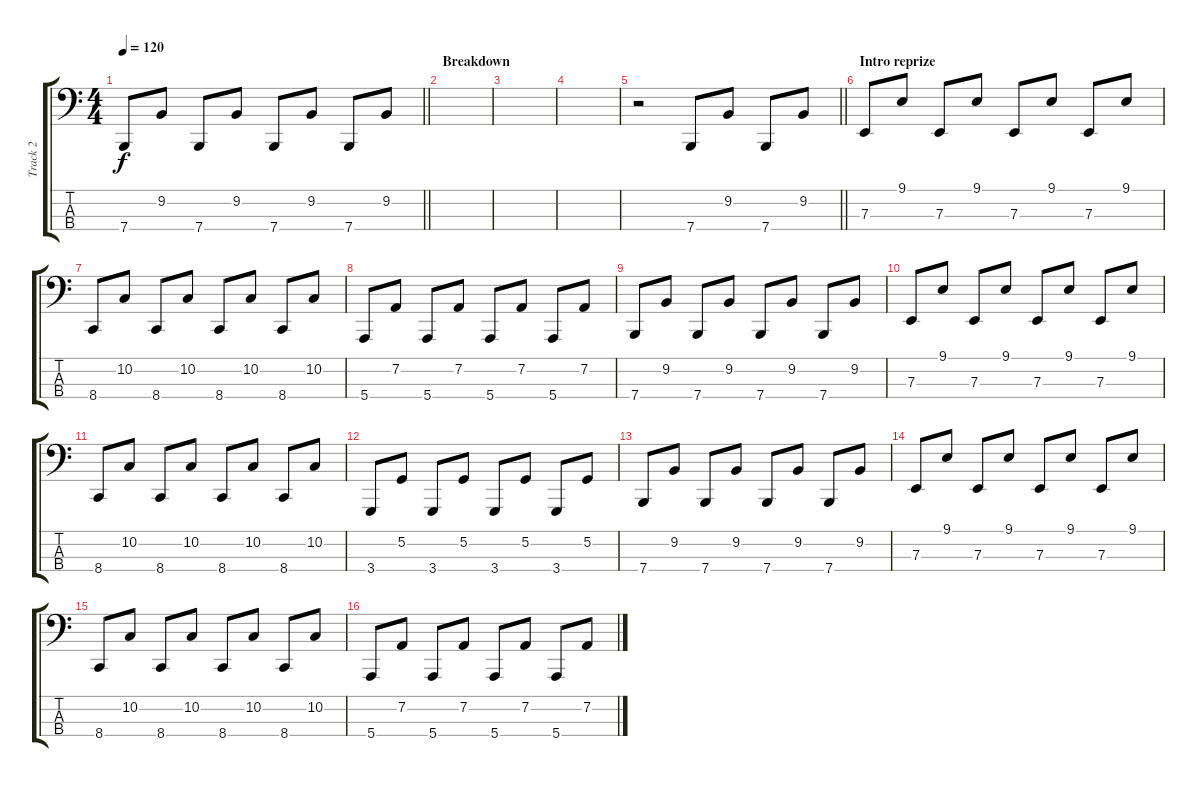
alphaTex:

\track ("Track 2" "Track 2") {instrument lead1square}
\staff {score tabs}
\tuning (G2 D2 A1 E1) {hide}
\ts (4 4)
\tempo 120
\clef f4
\barLineRight lightlight
\ks c
7.4.8{dy f} 9.2.8 7.4.8 9.2.8 7.4.8 9.2.8 7.4.8 9.2.8 |
\section ("" "Breakdown")
|
|
|
\barLineRight lightlight
r.2 7.4.8 9.2.8 7.4.8 9.2.8 |
\section ("" "Intro reprize")
7.3.8 9.1.8 7.3.8 9.1.8 7.3.8 9.1.8 7.3.8 9.1.8 |
8.4.8 10.2.8 8.4.8 10.2.8 8.4.8 10.2.8 8.4.8 10.2.8 |
5.4.8 7.2.8 5.4.8 7.2.8 5.4.8 7.2.8 5.4.8 7.2.8 |
7.4.8 9.2.8 7.4.8 9.2.8 7.4.8 9.2.8 7.4.8 9.2.8 |
7.3.8 9.1.8 7.3.8 9.1.8 7.3.8 9.1.8 7.3.8 9.1.8 |
8.4.8 10.2.8 8.4.8 10.2.8 8.4.8 10.2.8 8.4.8 10.2.8 |
3.4.8 5.2.8 3.4.8 5.2.8 3.4.8 5.2.8 3.4.8 5.2.8 |
7.4.8 9.2.8 7.4.8 9.2.8 7.4.8 9.2.8 7.4.8 9.2.8 |
7.3.8 9.1.8 7.3.8 9.1.8 7.3.8 9.1.8 7.3.8 9.1.8 |
8.4.8 10.2.8 8.4.8 10.2.8 8.4.8 10.2.8 8.4.8 10.2.8 |
5.4.8 7.2.8 5.4.8 7.2.8 5.4.8 7.2.8 5.4.8 7.2.8
